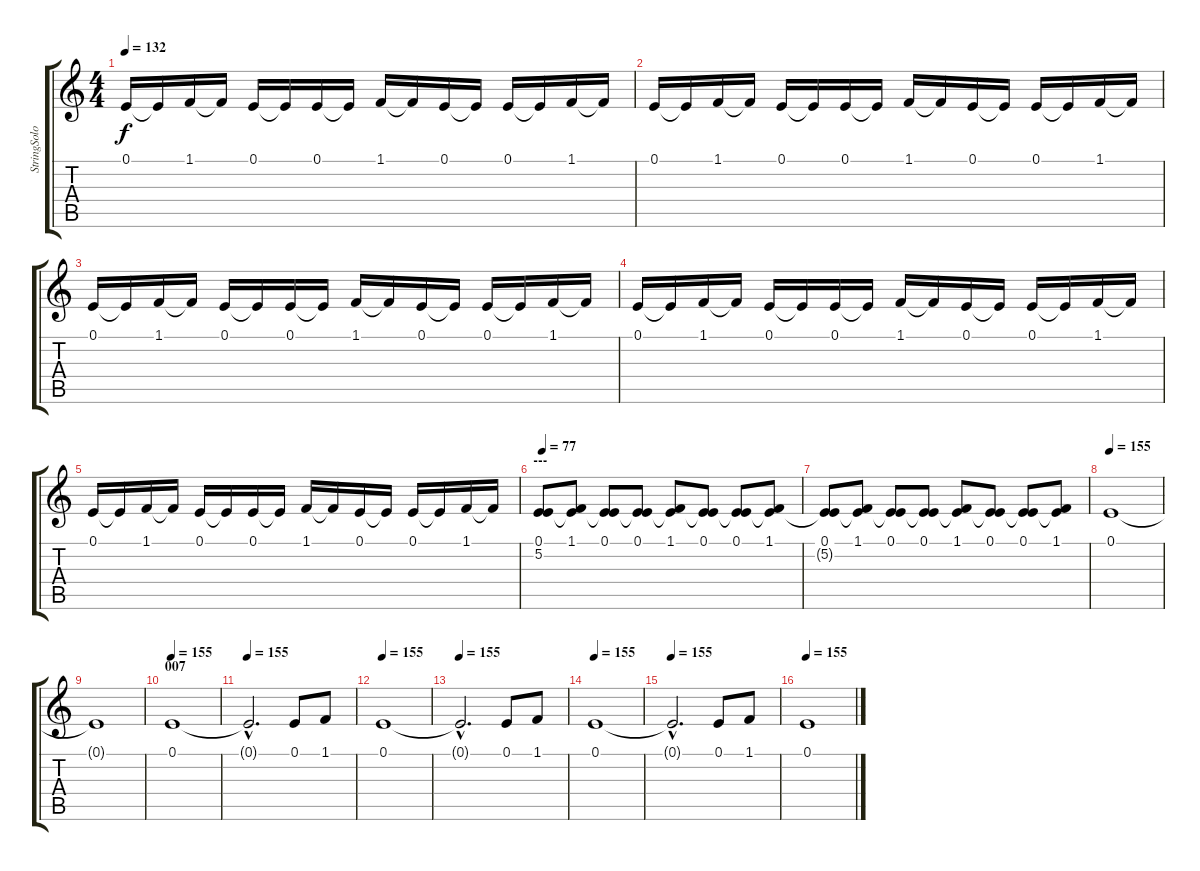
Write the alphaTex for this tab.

\track ("StringSolo" "StringSolo") {instrument stringensemble1}
\staff {score tabs}
\tuning (E4 B3 G3 D3 A2 E2) {hide}
\ts (4 4)
\tempo 132
\clef g2
\ks c
0.1.16{dy f} 0.1{t}.16 1.1.16 1.1{t}.16 0.1.16 0.1{t}.16 0.1.16 0.1{t}.16 1.1.16 1.1{t}.16 0.1.16 0.1{t}.16 0.1.16 0.1{t}.16 1.1.16 1.1{t}.16 |
0.1.16 0.1{t}.16 1.1.16 1.1{t}.16 0.1.16 0.1{t}.16 0.1.16 0.1{t}.16 1.1.16 1.1{t}.16 0.1.16 0.1{t}.16 0.1.16 0.1{t}.16 1.1.16 1.1{t}.16 |
0.1.16 0.1{t}.16 1.1.16 1.1{t}.16 0.1.16 0.1{t}.16 0.1.16 0.1{t}.16 1.1.16 1.1{t}.16 0.1.16 0.1{t}.16 0.1.16 0.1{t}.16 1.1.16 1.1{t}.16 |
0.1.16 0.1{t}.16 1.1.16 1.1{t}.16 0.1.16 0.1{t}.16 0.1.16 0.1{t}.16 1.1.16 1.1{t}.16 0.1.16 0.1{t}.16 0.1.16 0.1{t}.16 1.1.16 1.1{t}.16 |
0.1.16 0.1{t}.16 1.1.16 1.1{t}.16 0.1.16 0.1{t}.16 0.1.16 0.1{t}.16 1.1.16 1.1{t}.16 0.1.16 0.1{t}.16 0.1.16 0.1{t}.16 1.1.16 1.1{t}.16 |
\section ("" "---")
\tempo 77
(0.1 5.2).8{balance 16} (1.1 5.2{t}).8 (0.1 5.2{t}).8 (0.1 5.2{t}).8 (1.1 5.2{t}).8 (0.1 5.2{t}).8 (0.1 5.2{t}).8 (1.1 5.2{t}).8 |
(0.1 5.2{t}).8{balance 0} (1.1 5.2{t}).8 (0.1 5.2{t}).8 (0.1 5.2{t}).8 (1.1 5.2{t}).8 (0.1 5.2{t}).8 (0.1 5.2{t}).8 (1.1 5.2{t}).8 |
\tempo 155
0.1.1{balance 5} |
0.1{t}.1 |
\section ("" "007")
\tempo 155
0.1.1 |
\tempo 155
0.1{hac t}.2{d} 0.1.8 1.1.8 |
\tempo 155
0.1.1 |
\tempo 155
0.1{hac t}.2{d} 0.1.8 1.1.8 |
\tempo 155
0.1.1 |
\tempo 155
0.1{hac t}.2{d} 0.1.8 1.1.8 |
\tempo 155
0.1.1
